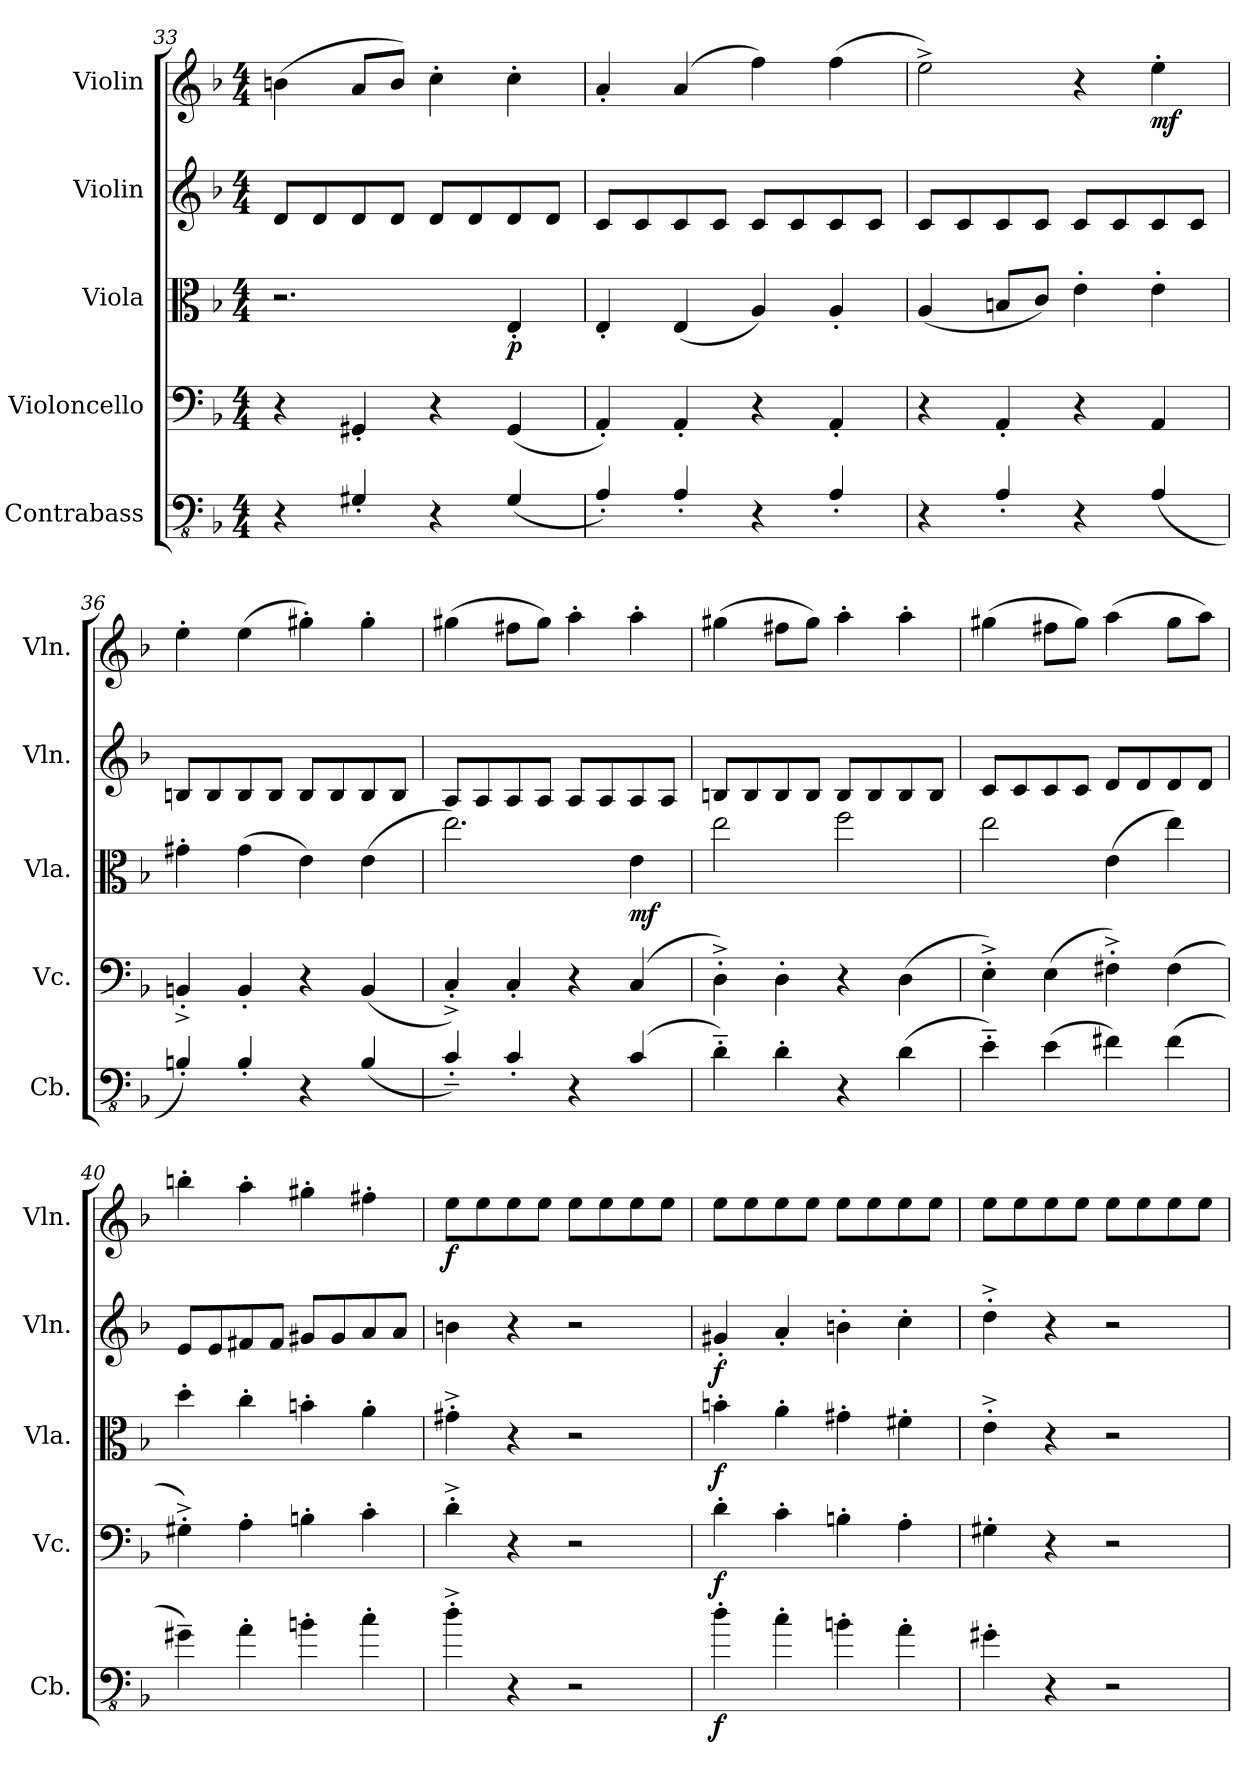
**kern	**dynam	**kern	**dynam	**kern	**dynam	**kern	**dynam	**kern	**dynam
*part5	*part5	*part4	*part4	*part3	*part3	*part2	*part2	*part1	*part1
*staff5	*staff5	*staff4	*staff4	*staff3	*staff3	*staff2	*staff2	*staff1	*staff1
*I"Contrabass	*	*I"Violoncello	*	*I"Viola	*	*I"Violin	*	*I"Violin	*
*I'Cb.	*	*I'Vc.	*	*I'Vla.	*	*I'Vln.	*	*I'Vln.	*
*clefFv4	*	*clefF4	*	*clefC3	*	*clefG2	*	*clefG2	*
*ITrd7c12	*	*	*	*	*	*	*	*	*
*k[b-]	*	*k[b-]	*	*k[b-]	*	*k[b-]	*	*k[b-]	*
*M4/4	*	*M4/4	*	*M4/4	*	*M4/4	*	*M4/4	*
=33	=33	=33	=33	=33	=33	=33	=33	=33	=33
4r	.	4r	.	2.r	.	8d/L	.	(4bn\	.
.	.	.	.	.	.	8d/	.	.	.
4GGG#X'/	.	4GG#X'/	.	.	.	8d/	.	8a/L	.
.	.	.	.	.	.	8d/J	.	8b/J)	.
4r	.	4r	.	.	.	8d/L	.	4cc'\	.
.	.	.	.	.	.	8d/	.	.	.
!	!	!	!	!	!LO:DY:b	!	!	!	!
(4GGG#/	.	(4GG#/	.	4E'/	p	8d/	.	4cc'\	.
.	.	.	.	.	.	8d/J	.	.	.
=34	=34	=34	=34	=34	=34	=34	=34	=34	=34
4AAA'/)	.	4AA'/)	.	4E'/	.	8c/L	.	4a'/	.
.	.	.	.	.	.	8c/	.	.	.
4AAA'/	.	4AA'/	.	(4E/	.	8c/	.	(4a/	.
.	.	.	.	.	.	8c/J	.	.	.
4r	.	4r	.	4A/)	.	8c/L	.	4ff\)	.
.	.	.	.	.	.	8c/	.	.	.
4AAA'/	.	4AA'/	.	4A'/	.	8c/	.	(4ff\	.
.	.	.	.	.	.	8c/J	.	.	.
=35	=35	=35	=35	=35	=35	=35	=35	=35	=35
4r	.	4r	.	(4A/	.	8c/L	.	2ee^\)	.
.	.	.	.	.	.	8c/	.	.	.
4AAA'/	.	4AA'/	.	8Bn/L	.	8c/	.	.	.
.	.	.	.	8c/J)	.	8c/J	.	.	.
4r	.	4r	.	4e'\	.	8c/L	.	4r	.
.	.	.	.	.	.	8c/	.	.	.
!	!	!	!	!	!	!	!	!	!LO:DY:b
(4AAA/	.	4AA/	.	4e'\	.	8c/	.	4ee'\	mf
.	.	.	.	.	.	8c/J	.	.	.
!!LO:LB:g=z
=36	=36	=36	=36	=36	=36	=36	=36	=36	=36
4BBBn'/)	.	4BBn'^/	.	4g#X'\	.	8Bn/L	.	4ee'\	.
.	.	.	.	.	.	8B/	.	.	.
4BBB'/	.	4BB'/	.	(4g#\	.	8B/	.	(4ee\	.
.	.	.	.	.	.	8B/J	.	.	.
4r	.	4r	.	4e\)	.	8B/L	.	4gg#X'\)	.
.	.	.	.	.	.	8B/	.	.	.
(4BBB/	.	(4BB/	.	(4e\	.	8B/	.	4gg#'\	.
.	.	.	.	.	.	8B/J	.	.	.
=37	=37	=37	=37	=37	=37	=37	=37	=37	=37
4CC'~/)	.	4C'^/)	.	2.ee\)	.	8A/L	.	(4gg#X\	.
.	.	.	.	.	.	8A/	.	.	.
4CC'/	.	4C'/	.	.	.	8A/	.	8ff#X\L	.
.	.	.	.	.	.	8A/J	.	8gg#\J)	.
4r	.	4r	.	.	.	8A/L	.	4aa'\	.
.	.	.	.	.	.	8A/	.	.	.
!	!	!	!	!	!LO:DY:b	!	!	!	!
(4CC/	.	(4C/	.	4e\	mf	8A/	.	4aa'\	.
.	.	.	.	.	.	8A/J	.	.	.
=38	=38	=38	=38	=38	=38	=38	=38	=38	=38
4DD'~\)	.	4D^'\)	.	2ee\	.	8Bn/L	.	(4gg#X\	.
.	.	.	.	.	.	8B/	.	.	.
4DD'\	.	4D'\	.	.	.	8B/	.	8ff#X\L	.
.	.	.	.	.	.	8B/J	.	8gg#\J)	.
4r	.	4r	.	2ff\	.	8B/L	.	4aa'\	.
.	.	.	.	.	.	8B/	.	.	.
(4DD\	.	(4D\	.	.	.	8B/	.	4aa'\	.
.	.	.	.	.	.	8B/J	.	.	.
=39	=39	=39	=39	=39	=39	=39	=39	=39	=39
4EE'~\)	.	4E'^\)	.	2ee\	.	8c/L	.	(4gg#X\	.
.	.	.	.	.	.	8c/	.	.	.
(4EE\	.	(4E\	.	.	.	8c/	.	8ff#X\L	.
.	.	.	.	.	.	8c/J	.	8gg#\J)	.
4FF#X\)	.	4F#X'^\)	.	(4e\	.	8d/L	.	(4aa\	.
.	.	.	.	.	.	8d/	.	.	.
(4FF#\	.	(4F#\	.	4ee\)	.	8d/	.	8gg#\L	.
.	.	.	.	.	.	8d/J	.	8aa\J)	.
!!LO:PB:g=z
=40	=40	=40	=40	=40	=40	=40	=40	=40	=40
4GG#X~\)	.	4G#X'^\)	.	4dd'\	.	8e/L	.	4bbn'\	.
.	.	.	.	.	.	8e/	.	.	.
4AA'\	.	4A'\	.	4cc'\	.	8f#X/	.	4aa'\	.
.	.	.	.	.	.	8f#/J	.	.	.
4BBn'\	.	4Bn'\	.	4bn'\	.	8g#X/L	.	4gg#X'\	.
.	.	.	.	.	.	8g#/	.	.	.
4C'\	.	4c'\	.	4a'\	.	8a/	.	4ff#X'\	.
.	.	.	.	.	.	8a/J	.	.	.
=41	=41	=41	=41	=41	=41	=41	=41	=41	=41
!	!	!	!	!	!	!	!	!	!LO:DY:b
4D'^\	.	4d'^\	.	4g#X'^\	.	4bn\	.	8ee\L	f
.	.	.	.	.	.	.	.	8ee\	.
4r	.	4r	.	4r	.	4r	.	8ee\	.
.	.	.	.	.	.	.	.	8ee\J	.
2r	.	2r	.	2r	.	2r	.	8ee\L	.
.	.	.	.	.	.	.	.	8ee\	.
.	.	.	.	.	.	.	.	8ee\	.
.	.	.	.	.	.	.	.	8ee\J	.
=42	=42	=42	=42	=42	=42	=42	=42	=42	=42
!	!LO:DY:b	!	!LO:DY:b	!	!LO:DY:b	!	!LO:DY:b	!	!
4D'\	f	4d'\	f	4bn'\	f	4g#X'/	f	8ee\L	.
.	.	.	.	.	.	.	.	8ee\	.
4C'\	.	4c'\	.	4a'\	.	4a'/	.	8ee\	.
.	.	.	.	.	.	.	.	8ee\J	.
4BBn'\	.	4Bn'\	.	4g#X'\	.	4bn'\	.	8ee\L	.
.	.	.	.	.	.	.	.	8ee\	.
4AA'\	.	4A'\	.	4f#X'\	.	4cc'\	.	8ee\	.
.	.	.	.	.	.	.	.	8ee\J	.
=43	=43	=43	=43	=43	=43	=43	=43	=43	=43
4GG#X'\	.	4G#X'\	.	4e'^\	.	4dd'^\	.	8ee\L	.
.	.	.	.	.	.	.	.	8ee\	.
4r	.	4r	.	4r	.	4r	.	8ee\	.
.	.	.	.	.	.	.	.	8ee\J	.
2r	.	2r	.	2r	.	2r	.	8ee\L	.
.	.	.	.	.	.	.	.	8ee\	.
.	.	.	.	.	.	.	.	8ee\	.
.	.	.	.	.	.	.	.	8ee\J	.
=	=	=	=	=	=	=	=	=	=
*-	*-	*-	*-	*-	*-	*-	*-	*-	*-
